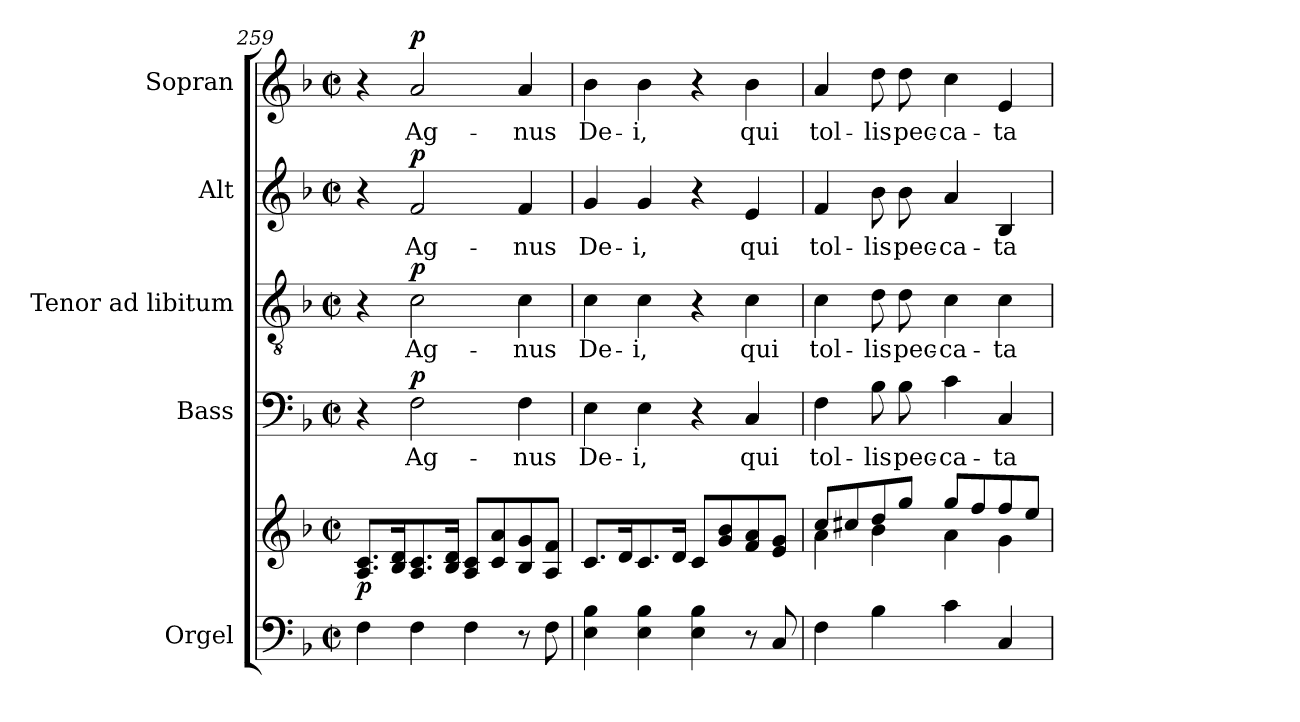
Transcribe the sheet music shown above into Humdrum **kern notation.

**kern	**kern	**dynam	**kern	**text	**dynam	**kern	**text	**dynam	**kern	**text	**dynam	**kern	**text	**dynam
*part5	*part5	*part5	*part4	*part4	*part4	*part3	*part3	*part3	*part2	*part2	*part2	*part1	*part1	*part1
*staff6	*staff5	*staff5/6	*staff4	*staff4	*staff4	*staff3	*staff3	*staff3	*staff2	*staff2	*staff2	*staff1	*staff1	*staff1
*I"Orgel	*	*	*I"Bass	*	*	*I"Tenor ad libitum	*	*	*I"Alt	*	*	*I"Sopran	*	*
*I'Org.	*	*	*I'B.	*	*	*I'T.	*	*	*I'A.	*	*	*I'S.	*	*
*clefF4	*clefG2	*	*clefF4	*	*	*clefGv2	*	*	*clefG2	*	*	*clefG2	*	*
*k[b-]	*k[b-]	*	*k[b-]	*	*	*k[b-]	*	*	*k[b-]	*	*	*k[b-]	*	*
*F:	*F:	*	*F:	*	*	*F:	*	*	*F:	*	*	*F:	*	*
*M2/2	*M2/2	*	*M2/2	*	*	*M2/2	*	*	*M2/2	*	*	*M2/2	*	*
*met(c|)	*met(c|)	*	*met(c|)	*	*	*met(c|)	*	*	*met(c|)	*	*	*met(c|)	*	*
=259	=259	=259	=259	=259	=259	=259	=259	=259	=259	=259	=259	=259	=259	=259
!	!	!LO:DY:b	!	!	!	!	!	!	!	!	!	!	!	!
4F\	8.A/ 8.c/L	p	4r	.	.	4r	.	.	4r	.	.	4r	.	.
.	16B-/ 16d/k	.	.	.	.	.	.	.	.	.	.	.	.	.
!	!	!	!	!LO:LY:b	!LO:DY:a	!	!LO:LY:b	!LO:DY:a	!	!LO:LY:b	!LO:DY:a	!	!LO:LY:b	!LO:DY:a
4F\	8.A/ 8.c/	.	2F\	Ag-	p	2c\	Ag-	p	2f/	Ag-	p	2a/	Ag-	p
.	16B-/ 16d/Jk	.	.	.	.	.	.	.	.	.	.	.	.	.
4F\	8A/ 8c/L	.	.	.	.	.	.	.	.	.	.	.	.	.
.	8c/ 8a/	.	.	.	.	.	.	.	.	.	.	.	.	.
!	!	!	!	!LO:LY:b	!	!	!LO:LY:b	!	!	!LO:LY:b	!	!	!LO:LY:b	!
8r	8B-/ 8g/	.	4F\	-nus	.	4c\	-nus	.	4f/	-nus	.	4a/	-nus	.
8F\	8A/ 8f/J	.	.	.	.	.	.	.	.	.	.	.	.	.
!!LO:LB:g=z
=260	=260	=260	=260	=260	=260	=260	=260	=260	=260	=260	=260	=260	=260	=260
!	!	!	!	!LO:LY:b	!	!	!LO:LY:b	!	!	!LO:LY:b	!	!	!LO:LY:b	!
4E\ 4B-\	8.c/L	.	4E\	De-	.	4c\	De-	.	4g/	De-	.	4b-\	De-	.
.	16d/k	.	.	.	.	.	.	.	.	.	.	.	.	.
!	!	!	!	!LO:LY:b	!	!	!LO:LY:b	!	!	!LO:LY:b	!	!	!LO:LY:b	!
4E\ 4B-\	8.c/	.	4E\	-i,	.	4c\	-i,	.	4g/	-i,	.	4b-\	-i,	.
.	16d/Jk	.	.	.	.	.	.	.	.	.	.	.	.	.
4E\ 4B-\	8c/L	.	4r	.	.	4r	.	.	4r	.	.	4r	.	.
.	8g/ 8b-/	.	.	.	.	.	.	.	.	.	.	.	.	.
!	!	!	!	!LO:LY:b	!	!	!LO:LY:b	!	!	!LO:LY:b	!	!	!LO:LY:b	!
8r	8f/ 8a/	.	4C/	qui	.	4c\	qui	.	4e/	qui	.	4b-\	qui	.
8C/	8e/ 8g/J	.	.	.	.	.	.	.	.	.	.	.	.	.
=261	=261	=261	=261	=261	=261	=261	=261	=261	=261	=261	=261	=261	=261	=261
*	*^	*	*	*	*	*	*	*	*	*	*	*	*	*
!	!	!	!	!	!LO:LY:b	!	!	!LO:LY:b	!	!	!LO:LY:b	!	!	!LO:LY:b	!
4F\	8cc/L	4a\	.	4F\	tol-	.	4c\	tol-	.	4f/	tol-	.	4a/	tol-	.
.	8cc#X/	.	.	.	.	.	.	.	.	.	.	.	.	.	.
!	!	!	!	!	!LO:LY:b	!	!	!LO:LY:b	!	!	!LO:LY:b	!	!	!LO:LY:b	!
4B-\	8dd/	4b-\	.	8B-\	-lis	.	8d\	-lis	.	8b-\	-lis	.	8dd\	-lis	.
!	!	!	!	!	!LO:LY:b	!	!	!LO:LY:b	!	!	!LO:LY:b	!	!	!LO:LY:b	!
.	8gg/J	.	.	8B-\	pec-	.	8d\	pec-	.	8b-\	pec-	.	8dd\	pec-	.
!	!	!	!	!	!LO:LY:b	!	!	!LO:LY:b	!	!	!LO:LY:b	!	!	!LO:LY:b	!
4c\	8gg/L	4a\	.	4c\	-ca-	.	4c\	-ca-	.	4a/	-ca-	.	4cc\	-ca-	.
.	8ff/	.	.	.	.	.	.	.	.	.	.	.	.	.	.
!	!	!	!	!	!LO:LY:b	!	!	!LO:LY:b	!	!	!LO:LY:b	!	!	!LO:LY:b	!
4C/	8ff/	4g\	.	4C/	-ta	.	4c\	-ta	.	4B-/	-ta	.	4e/	-ta	.
.	8ee/J	.	.	.	.	.	.	.	.	.	.	.	.	.	.
*	*v	*v	*	*	*	*	*	*	*	*	*	*	*	*	*
=	=	=	=	=	=	=	=	=	=	=	=	=	=	=
*-	*-	*-	*-	*-	*-	*-	*-	*-	*-	*-	*-	*-	*-	*-
